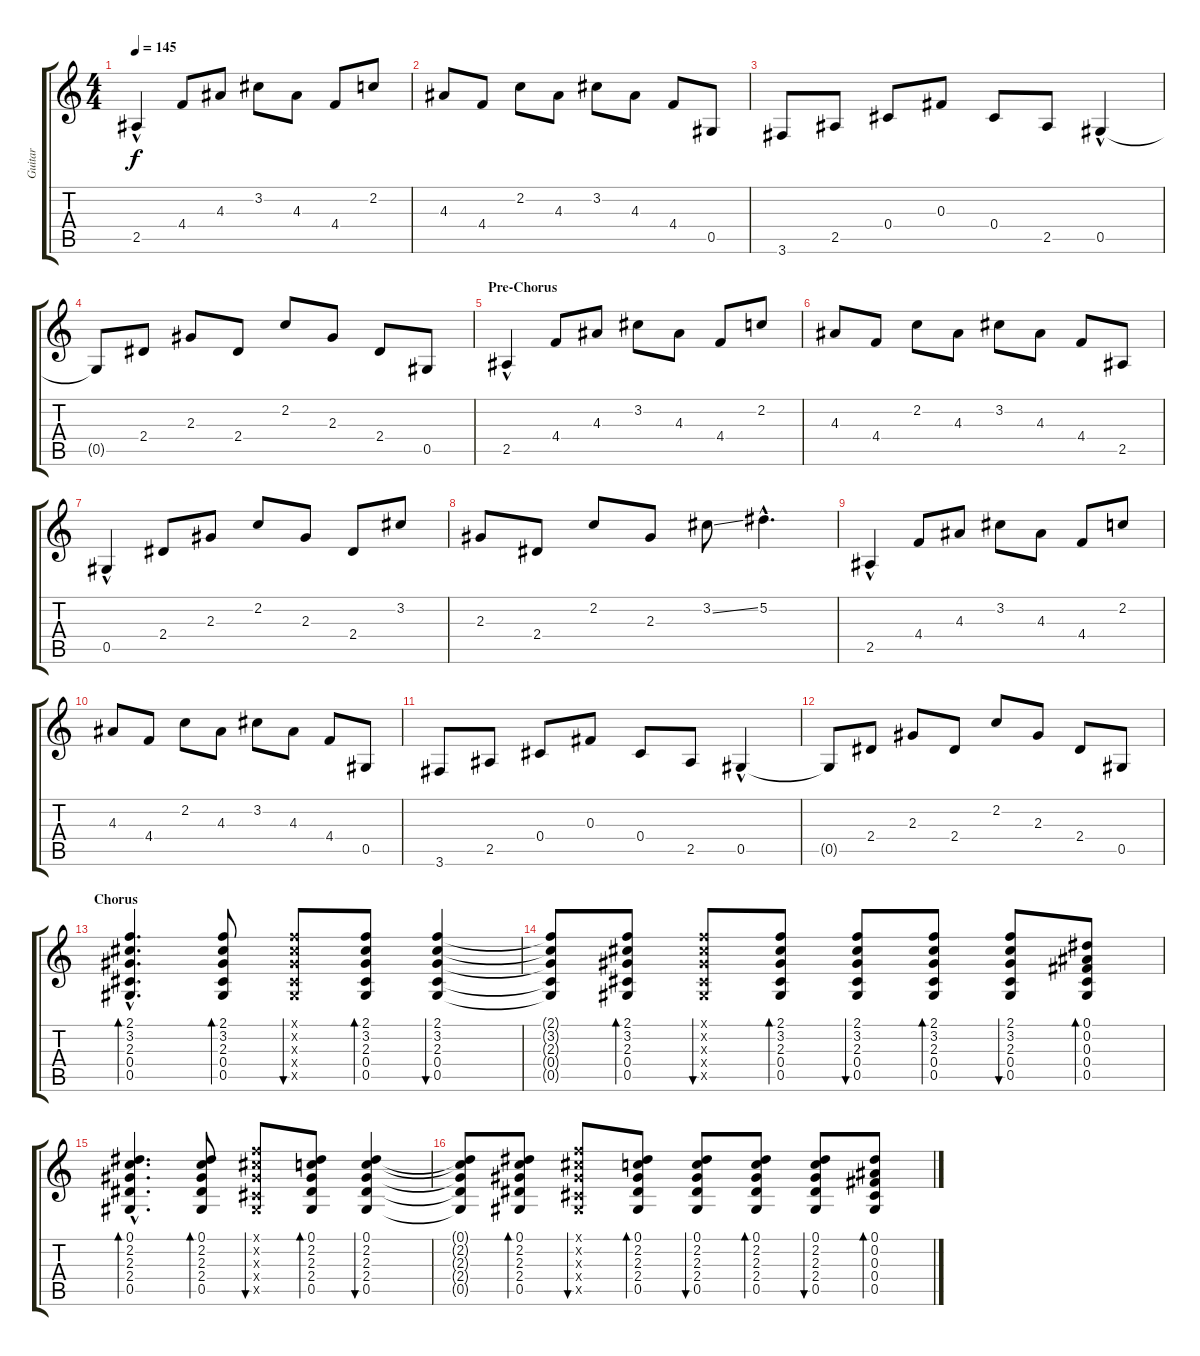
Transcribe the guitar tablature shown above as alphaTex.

\track ("Guitar" "Guitar") {instrument acousticguitarsteel}
\staff {score tabs}
\tuning (Eb4 Bb3 Gb3 Db3 Ab2 Eb2) {hide}
\ts (4 4)
\tempo 145
\clef g2
\ks c
2.5{hac}.4{dy f} 4.4.8 4.3.8 3.2.8 4.3.8 4.4.8 2.2.8 |
4.3.8 4.4.8 2.2.8 4.3.8 3.2.8 4.3.8 4.4.8 0.5.8 |
3.6.8 2.5.8 0.4.8 0.3.8 0.4.8 2.5.8 0.5{hac}.4 |
0.5{t}.8 2.4.8 2.3.8 2.4.8 2.2.8 2.3.8 2.4.8 0.5.8 |
\section ("" "Pre-Chorus")
2.5{hac}.4 4.4.8 4.3.8 3.2.8 4.3.8 4.4.8 2.2.8 |
4.3.8 4.4.8 2.2.8 4.3.8 3.2.8 4.3.8 4.4.8 2.5.8 |
0.5{hac}.4 2.4.8 2.3.8 2.2.8 2.3.8 2.4.8 3.2.8 |
2.3.8 2.4.8 2.2.8 2.3.8 3.2{ss}.8 5.2{hac}.4{d} |
2.5{hac}.4 4.4.8 4.3.8 3.2.8 4.3.8 4.4.8 2.2.8 |
4.3.8 4.4.8 2.2.8 4.3.8 3.2.8 4.3.8 4.4.8 0.5.8 |
3.6.8 2.5.8 0.4.8 0.3.8 0.4.8 2.5.8 0.5{hac}.4 |
0.5{t}.8 2.4.8 2.3.8 2.4.8 2.2.8 2.3.8 2.4.8 0.5.8 |
\section ("" "Chorus")
(2.1{hac} 3.2{hac} 2.3{hac} 0.4{hac} 0.5{hac}).4{d bd 120} (2.1 3.2 2.3 0.4 0.5).8{bd 60} (2.1{x} 3.2{x} 2.3{x} 0.4{x} 0.5{x}).8{bu 60} (2.1 3.2 2.3 0.4 0.5).8{bd 120} (2.1 3.2 2.3 0.4 0.5).4{bu 120} |
(2.1{t} 3.2{t} 2.3{t} 0.4{t} 0.5{t}).8 (2.1 3.2 2.3 0.4 0.5).8{bd 120} (2.1{x} 3.2{x} 2.3{x} 0.4{x} 0.5{x}).8{bu 60} (2.1 3.2 2.3 0.4 0.5).8{bd 60} (2.1 3.2 2.3 0.4 0.5).8{bu 120} (2.1 3.2 2.3 0.4 0.5).8{bd 120} (2.1 3.2 2.3 0.4 0.5).8{bu 120} (0.1 0.2 0.3 0.4 0.5).8{bd 60} |
(0.1{hac} 2.2{hac} 2.3{hac} 2.4{hac} 0.5{hac}).4{d bd 120} (0.1 2.2 2.3 2.4 0.5).8{bd 60} (2.1{x} 3.2{x} 2.3{x} 0.4{x} 0.5{x}).8{bu 60} (0.1 2.2 2.3 2.4 0.5).8{bd 120} (0.1 2.2 2.3 2.4 0.5).4{bu 120} |
(0.1{t} 2.2{t} 2.3{t} 2.4{t} 0.5{t}).8 (0.1 2.2 2.3 2.4 0.5).8{bd 120} (2.1{x} 3.2{x} 2.3{x} 0.4{x} 0.5{x}).8{bu 60} (0.1 2.2 2.3 2.4 0.5).8{bd 60} (0.1 2.2 2.3 2.4 0.5).8{bu 120} (0.1 2.2 2.3 2.4 0.5).8{bd 120} (0.1 2.2 2.3 2.4 0.5).8{bu 120} (0.1 0.2 0.3 0.4 0.5).8{bd 60}
